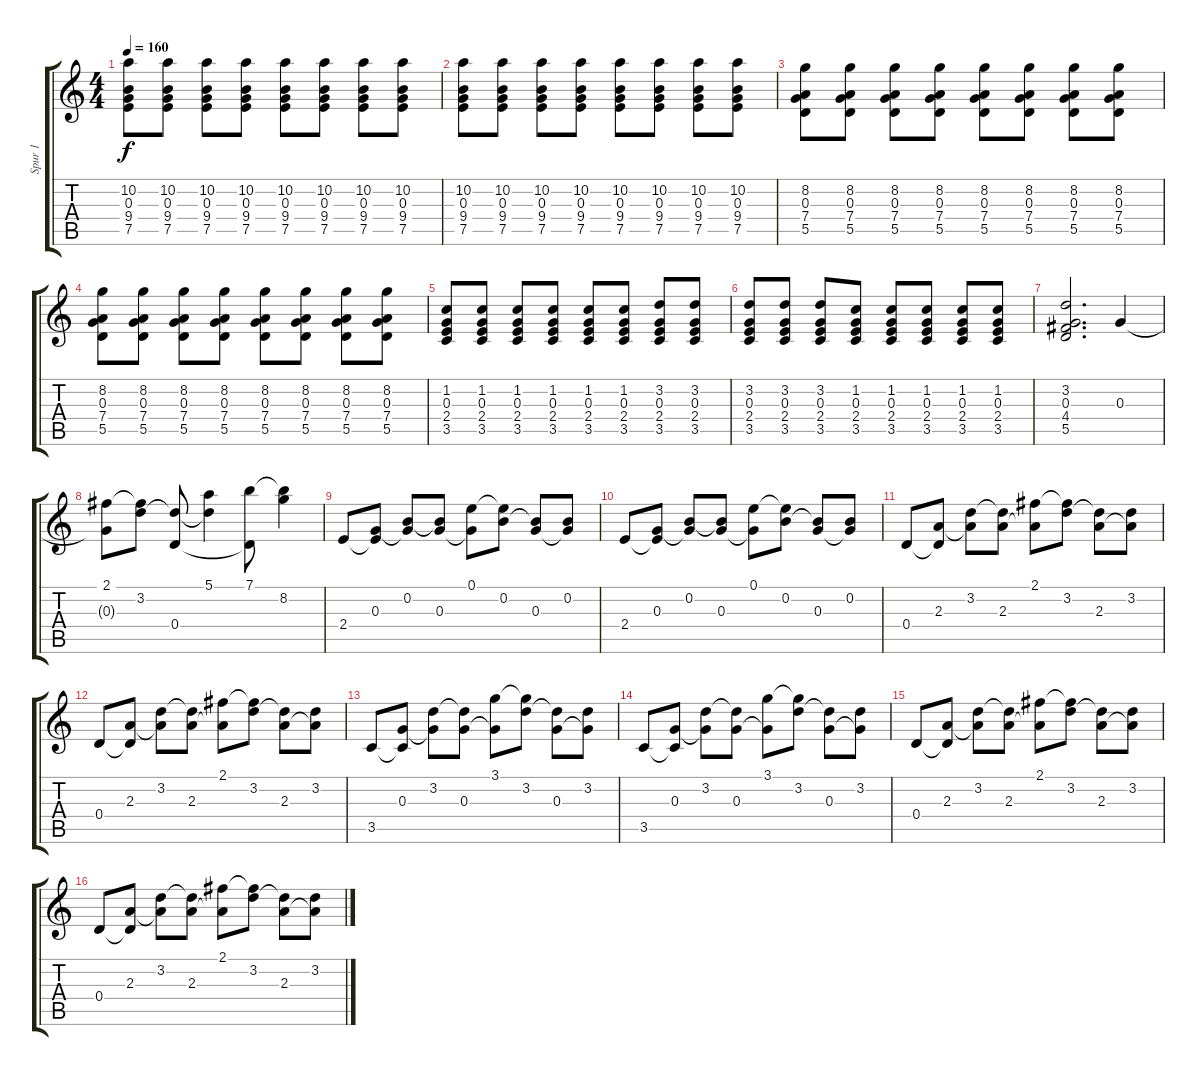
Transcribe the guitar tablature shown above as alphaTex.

\track ("Spur 1" "Spur 1") {instrument acousticguitarnylon}
\staff {score tabs}
\tuning (E4 B3 G3 D3 A2 E2) {hide}
\ts (4 4)
\tempo 160
\clef g2
\ks c
(10.2 0.3 9.4 7.5).8{dy f} (10.2 0.3 9.4 7.5).8 (10.2 0.3 9.4 7.5).8 (10.2 0.3 9.4 7.5).8 (10.2 0.3 9.4 7.5).8 (10.2 0.3 9.4 7.5).8 (10.2 0.3 9.4 7.5).8 (10.2 0.3 9.4 7.5).8 |
(10.2 0.3 9.4 7.5).8 (10.2 0.3 9.4 7.5).8 (10.2 0.3 9.4 7.5).8 (10.2 0.3 9.4 7.5).8 (10.2 0.3 9.4 7.5).8 (10.2 0.3 9.4 7.5).8 (10.2 0.3 9.4 7.5).8 (10.2 0.3 9.4 7.5).8 |
(8.2 0.3 7.4 5.5).8 (8.2 0.3 7.4 5.5).8 (8.2 0.3 7.4 5.5).8 (8.2 0.3 7.4 5.5).8 (8.2 0.3 7.4 5.5).8 (8.2 0.3 7.4 5.5).8 (8.2 0.3 7.4 5.5).8 (8.2 0.3 7.4 5.5).8 |
(8.2 0.3 7.4 5.5).8 (8.2 0.3 7.4 5.5).8 (8.2 0.3 7.4 5.5).8 (8.2 0.3 7.4 5.5).8 (8.2 0.3 7.4 5.5).8 (8.2 0.3 7.4 5.5).8 (8.2 0.3 7.4 5.5).8 (8.2 0.3 7.4 5.5).8 |
(1.2 0.3 2.4 3.5).8 (1.2 0.3 2.4 3.5).8 (1.2 0.3 2.4 3.5).8 (1.2 0.3 2.4 3.5).8 (1.2 0.3 2.4 3.5).8 (1.2 0.3 2.4 3.5).8 (3.2 0.3 2.4 3.5).8 (3.2 0.3 2.4 3.5).8 |
(3.2 0.3 2.4 3.5).8 (3.2 0.3 2.4 3.5).8 (3.2 0.3 2.4 3.5).8 (1.2 0.3 2.4 3.5).8 (1.2 0.3 2.4 3.5).8 (1.2 0.3 2.4 3.5).8 (1.2 0.3 2.4 3.5).8 (1.2 0.3 2.4 3.5).8 |
(3.2 0.3 4.4 5.5).2{d} 0.3.4 |
(2.1 0.3{t}).8 (2.1{t} 3.2).8 (3.2{t} 0.4).8 (5.1 3.2{t}).4 (7.1 0.4{t}).8 (7.1{t} 8.2).4 |
2.4.8 (0.3 2.4{t}).8 (0.2 0.3{t}).8 (0.2{t} 0.3).8 (0.1 0.3{t}).8 (0.1{t} 0.2).8 (0.2{t} 0.3).8 (0.2 0.3{t}).8 |
2.4.8 (0.3 2.4{t}).8 (0.2 0.3{t}).8 (0.2{t} 0.3).8 (0.1 0.3{t}).8 (0.1{t} 0.2).8 (0.2{t} 0.3).8 (0.2 0.3{t}).8 |
0.4.8 (2.3 0.4{t}).8 (3.2 2.3{t}).8 (3.2{t} 2.3).8 (2.1 2.3{t}).8 (2.1{t} 3.2).8 (3.2{t} 2.3).8 (3.2 2.3{t}).8 |
0.4.8 (2.3 0.4{t}).8 (3.2 2.3{t}).8 (3.2{t} 2.3).8 (2.1 2.3{t}).8 (2.1{t} 3.2).8 (3.2{t} 2.3).8 (3.2 2.3{t}).8 |
3.5.8 (0.3 3.5{t}).8 (3.2 0.3{t}).8 (3.2{t} 0.3).8 (3.1 0.3{t}).8 (3.1{t} 3.2).8 (3.2{t} 0.3).8 (3.2 0.3{t}).8 |
3.5.8 (0.3 3.5{t}).8 (3.2 0.3{t}).8 (3.2{t} 0.3).8 (3.1 0.3{t}).8 (3.1{t} 3.2).8 (3.2{t} 0.3).8 (3.2 0.3{t}).8 |
0.4.8 (2.3 0.4{t}).8 (3.2 2.3{t}).8 (3.2{t} 2.3).8 (2.1 2.3{t}).8 (2.1{t} 3.2).8 (3.2{t} 2.3).8 (3.2 2.3{t}).8 |
0.4.8 (2.3 0.4{t}).8 (3.2 2.3{t}).8 (3.2{t} 2.3).8 (2.1 2.3{t}).8 (2.1{t} 3.2).8 (3.2{t} 2.3).8 (3.2 2.3{t}).8
